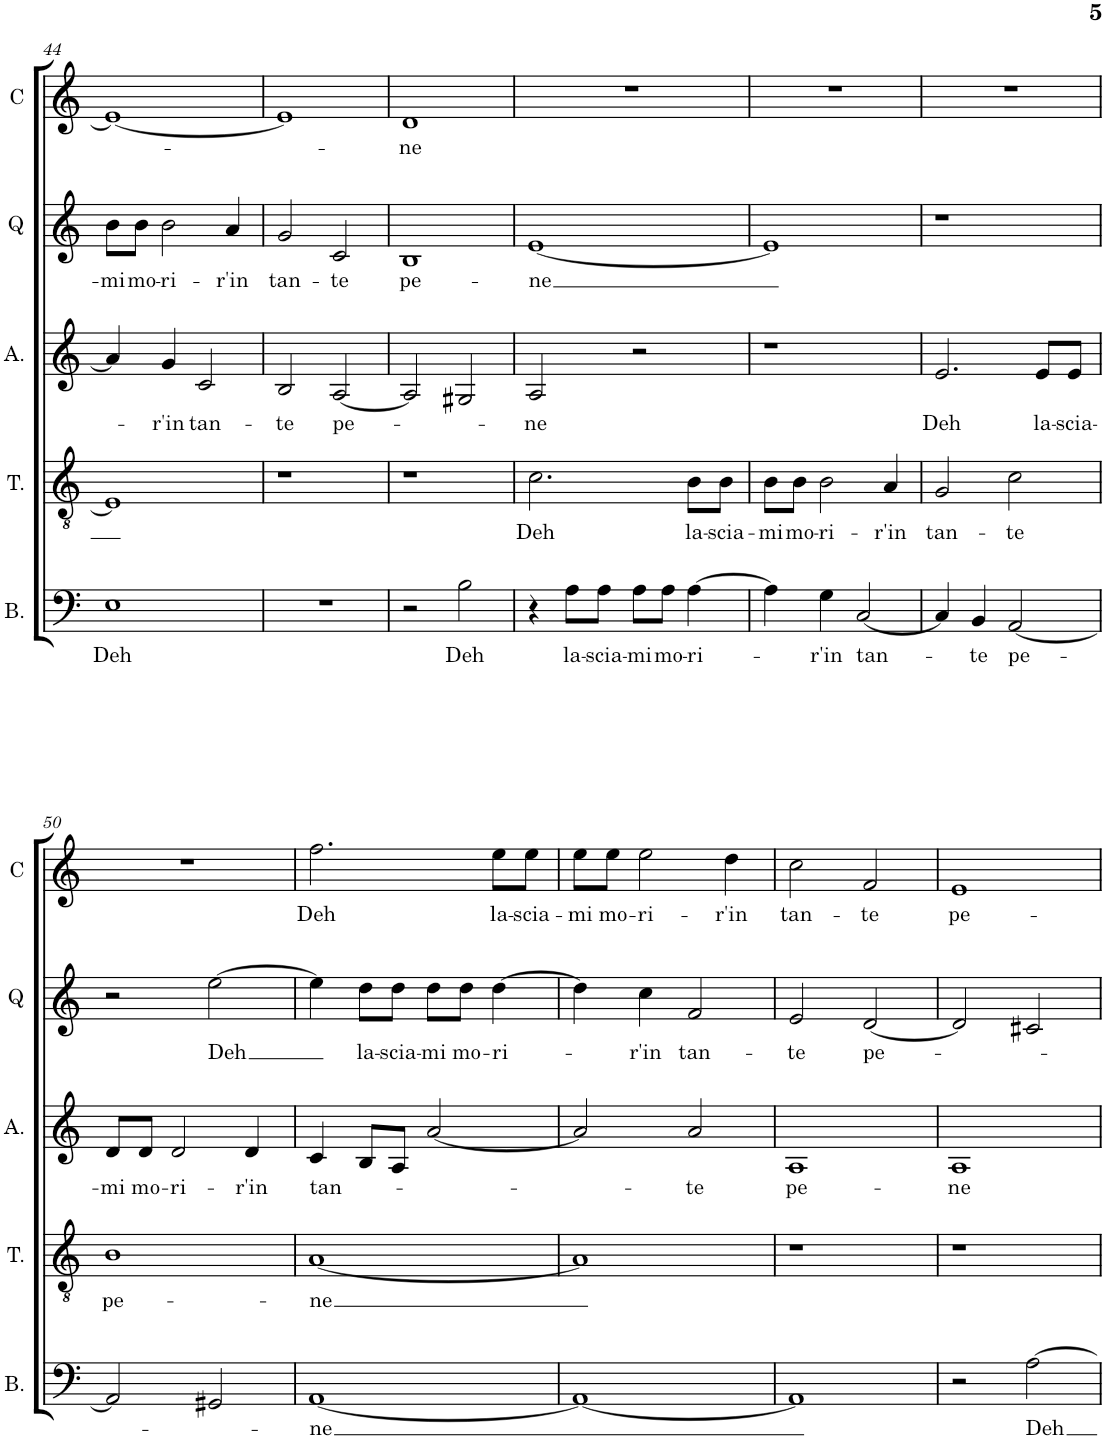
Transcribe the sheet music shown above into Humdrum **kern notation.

**kern	**text	**kern	**text	**kern	**text	**kern	**text	**kern	**text
*part5	*part5	*part4	*part4	*part3	*part3	*part2	*part2	*part1	*part1
*staff5	*staff5	*staff4	*staff4	*staff3	*staff3	*staff2	*staff2	*staff1	*staff1
*I"Bass	*	*I"Tenor	*	*I"Alto	*	*I"Quinto	*	*I"Canto	*
*I'B.	*	*I'T.	*	*I'A.	*	*I'Q	*	*I'C	*
!!LO:PB:g=z
*clefF4	*	*clefGv2	*	*clefG2	*	*clefG2	*	*clefG2	*
*k[]	*	*k[]	*	*k[]	*	*k[]	*	*k[]	*
*M4/4	*	*M4/4	*	*M4/4	*	*M4/4	*	*M4/4	*
*met(c)	*	*met(c)	*	*met(c)	*	*met(c)	*	*met(c)	*
=44	=44	=44	=44	=44	=44	=44	=44	=44	=44
!	!LO:LY:b	!	!	!	!	!	!LO:LY:b	!	!
1E	Deh	1E]	.	4a/]	.	8b\L	-mi	1e_	.
!	!	!	!	!	!	!	!LO:LY:b	!	!
.	.	.	.	.	.	8b\J	mo-	.	.
!	!	!	!	!	!LO:LY:b	!	!LO:LY:b	!	!
.	.	.	.	4g/	-r'in	2b\	-ri-	.	.
!	!	!	!	!	!LO:LY:b	!	!	!	!
.	.	.	.	2c/	tan-	.	.	.	.
!	!	!	!	!	!	!	!LO:LY:b	!	!
.	.	.	.	.	.	4a/	-r'in	.	.
=45	=45	=45	=45	=45	=45	=45	=45	=45	=45
!	!	!	!	!	!LO:LY:b	!	!LO:LY:b	!	!
1r	.	1r	.	2B/	-te	2g/	tan-	1e]	.
!	!	!	!	!	!LO:LY:b	!	!LO:LY:b	!	!
.	.	.	.	[2A/	pe-	2c/	-te	.	.
=46	=46	=46	=46	=46	=46	=46	=46	=46	=46
!	!	!	!	!	!	!	!LO:LY:b	!	!LO:LY:b
2r	.	1r	.	2A/]	.	1B	pe-	1d	-ne
!	!LO:LY:b	!	!	!	!	!	!	!	!
2B\	Deh	.	.	2G#X/	.	.	.	.	.
=47	=47	=47	=47	=47	=47	=47	=47	=47	=47
!	!	!	!LO:LY:b	!	!LO:LY:b	!	!LO:LY:b	!	!
4r	.	2.c\	Deh	2A/	-ne	[1e	-ne	1r	.
!	!LO:LY:b	!	!	!	!	!	!	!	!
8A\L	la-	.	.	.	.	.	.	.	.
!	!LO:LY:b	!	!	!	!	!	!	!	!
8A\J	-scia-	.	.	.	.	.	.	.	.
!	!LO:LY:b	!	!	!	!	!	!	!	!
8A\L	-mi	.	.	2r	.	.	.	.	.
!	!LO:LY:b	!	!	!	!	!	!	!	!
8A\J	mo-	.	.	.	.	.	.	.	.
!	!LO:LY:b	!	!LO:LY:b	!	!	!	!	!	!
[4A\	-ri-	8B\L	la-	.	.	.	.	.	.
!	!	!	!LO:LY:b	!	!	!	!	!	!
.	.	8B\J	-scia-	.	.	.	.	.	.
=48	=48	=48	=48	=48	=48	=48	=48	=48	=48
!	!	!	!LO:LY:b	!	!	!	!	!	!
4A\]	.	8B\L	-mi	1r	.	1e]	.	1r	.
!	!	!	!LO:LY:b	!	!	!	!	!	!
.	.	8B\J	mo-	.	.	.	.	.	.
!	!LO:LY:b	!	!LO:LY:b	!	!	!	!	!	!
4G\	-r'in	2B\	-ri-	.	.	.	.	.	.
!	!LO:LY:b	!	!	!	!	!	!	!	!
[2C/	tan-	.	.	.	.	.	.	.	.
!	!	!	!LO:LY:b	!	!	!	!	!	!
.	.	4A/	-r'in	.	.	.	.	.	.
=49	=49	=49	=49	=49	=49	=49	=49	=49	=49
!	!	!	!LO:LY:b	!	!LO:LY:b	!	!	!	!
4C/]	.	2G/	tan-	2.e/	Deh	1r	.	1r	.
!	!LO:LY:b	!	!	!	!	!	!	!	!
4BB/	-te	.	.	.	.	.	.	.	.
!	!LO:LY:b	!	!LO:LY:b	!	!	!	!	!	!
[2AA/	pe-	2c\	-te	.	.	.	.	.	.
!	!	!	!	!	!LO:LY:b	!	!	!	!
.	.	.	.	8e/L	la-	.	.	.	.
!	!	!	!	!	!LO:LY:b	!	!	!	!
.	.	.	.	8e/J	-scia-	.	.	.	.
!!LO:LB:g=z
=50	=50	=50	=50	=50	=50	=50	=50	=50	=50
!	!	!	!LO:LY:b	!	!LO:LY:b	!	!	!	!
2AA/]	.	1B	pe-	8d/L	-mi	2r	.	1r	.
!	!	!	!	!	!LO:LY:b	!	!	!	!
.	.	.	.	8d/J	mo-	.	.	.	.
!	!	!	!	!	!LO:LY:b	!	!	!	!
.	.	.	.	2d/	-ri-	.	.	.	.
!	!	!	!	!	!	!	!LO:LY:b	!	!
2GG#X/	.	.	.	.	.	[2ee\	Deh	.	.
!	!	!	!	!	!LO:LY:b	!	!	!	!
.	.	.	.	4d/	-r'in	.	.	.	.
=51	=51	=51	=51	=51	=51	=51	=51	=51	=51
!	!LO:LY:b	!	!LO:LY:b	!	!LO:LY:b	!	!	!	!LO:LY:b
[1AA	-ne	[1A	-ne	4c/	tan-	4ee\]	.	2.ff\	Deh
!	!	!	!	!	!	!	!LO:LY:b	!	!
.	.	.	.	8B/L	.	8dd\L	la-	.	.
!	!	!	!	!	!	!	!LO:LY:b	!	!
.	.	.	.	8A/J	.	8dd\J	-scia-	.	.
!	!	!	!	!	!	!	!LO:LY:b	!	!
.	.	.	.	[2a/	.	8dd\L	-mi	.	.
!	!	!	!	!	!	!	!LO:LY:b	!	!
.	.	.	.	.	.	8dd\J	mo-	.	.
!	!	!	!	!	!	!	!LO:LY:b	!	!LO:LY:b
.	.	.	.	.	.	[4dd\	-ri-	8ee\L	la-
!	!	!	!	!	!	!	!	!	!LO:LY:b
.	.	.	.	.	.	.	.	8ee\J	-scia-
=52	=52	=52	=52	=52	=52	=52	=52	=52	=52
!	!	!	!	!	!	!	!	!	!LO:LY:b
1AA_	.	1A]	.	2a/]	.	4dd\]	.	8ee\L	-mi
!	!	!	!	!	!	!	!	!	!LO:LY:b
.	.	.	.	.	.	.	.	8ee\J	mo-
!	!	!	!	!	!	!	!LO:LY:b	!	!LO:LY:b
.	.	.	.	.	.	4cc\	-r'in	2ee\	-ri-
!	!	!	!	!	!LO:LY:b	!	!LO:LY:b	!	!
.	.	.	.	2a/	-te	2f/	tan-	.	.
!	!	!	!	!	!	!	!	!	!LO:LY:b
.	.	.	.	.	.	.	.	4dd\	-r'in
=53	=53	=53	=53	=53	=53	=53	=53	=53	=53
!	!	!	!	!	!LO:LY:b	!	!LO:LY:b	!	!LO:LY:b
1AA]	.	1r	.	1A	pe-	2e/	-te	2cc\	tan-
!	!	!	!	!	!	!	!LO:LY:b	!	!LO:LY:b
.	.	.	.	.	.	[2d/	pe-	2f/	-te
=54	=54	=54	=54	=54	=54	=54	=54	=54	=54
!	!	!	!	!	!LO:LY:b	!	!	!	!LO:LY:b
2r	.	1r	.	1A	-ne	2d/]	.	1e	pe-
!	!LO:LY:b	!	!	!	!	!	!	!	!
[2A\	Deh	.	.	.	.	2c#X/	.	.	.
=	=	=	=	=	=	=	=	=	=
*-	*-	*-	*-	*-	*-	*-	*-	*-	*-
